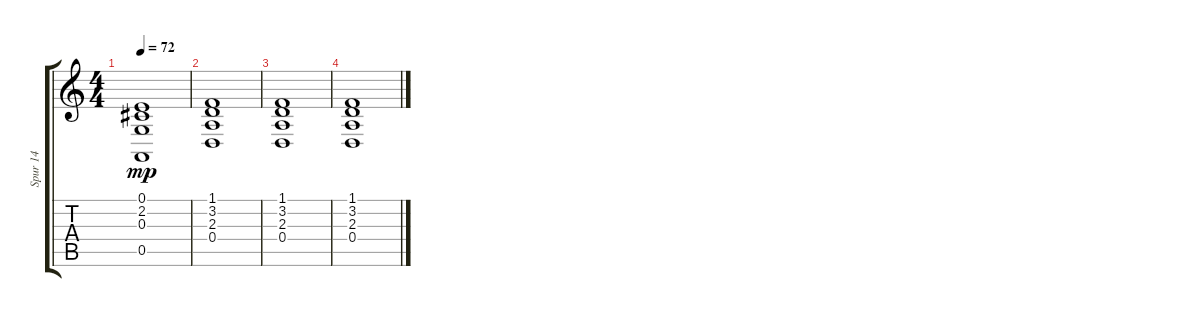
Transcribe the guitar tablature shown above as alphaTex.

\track ("Spur 14" "Spur 14") {instrument synthstrings1}
\staff {score tabs}
\tuning (E4 B3 G3 D3 A2 E2) {hide}
\ts (4 4)
\tempo 72
\clef g2
\ks c
(0.1 2.2 0.3 0.5).1{dy mp} |
(1.1 3.2 2.3 0.4).1 |
(1.1 3.2 2.3 0.4).1 |
(1.1 3.2 2.3 0.4).1{instrument synthstrings1}
